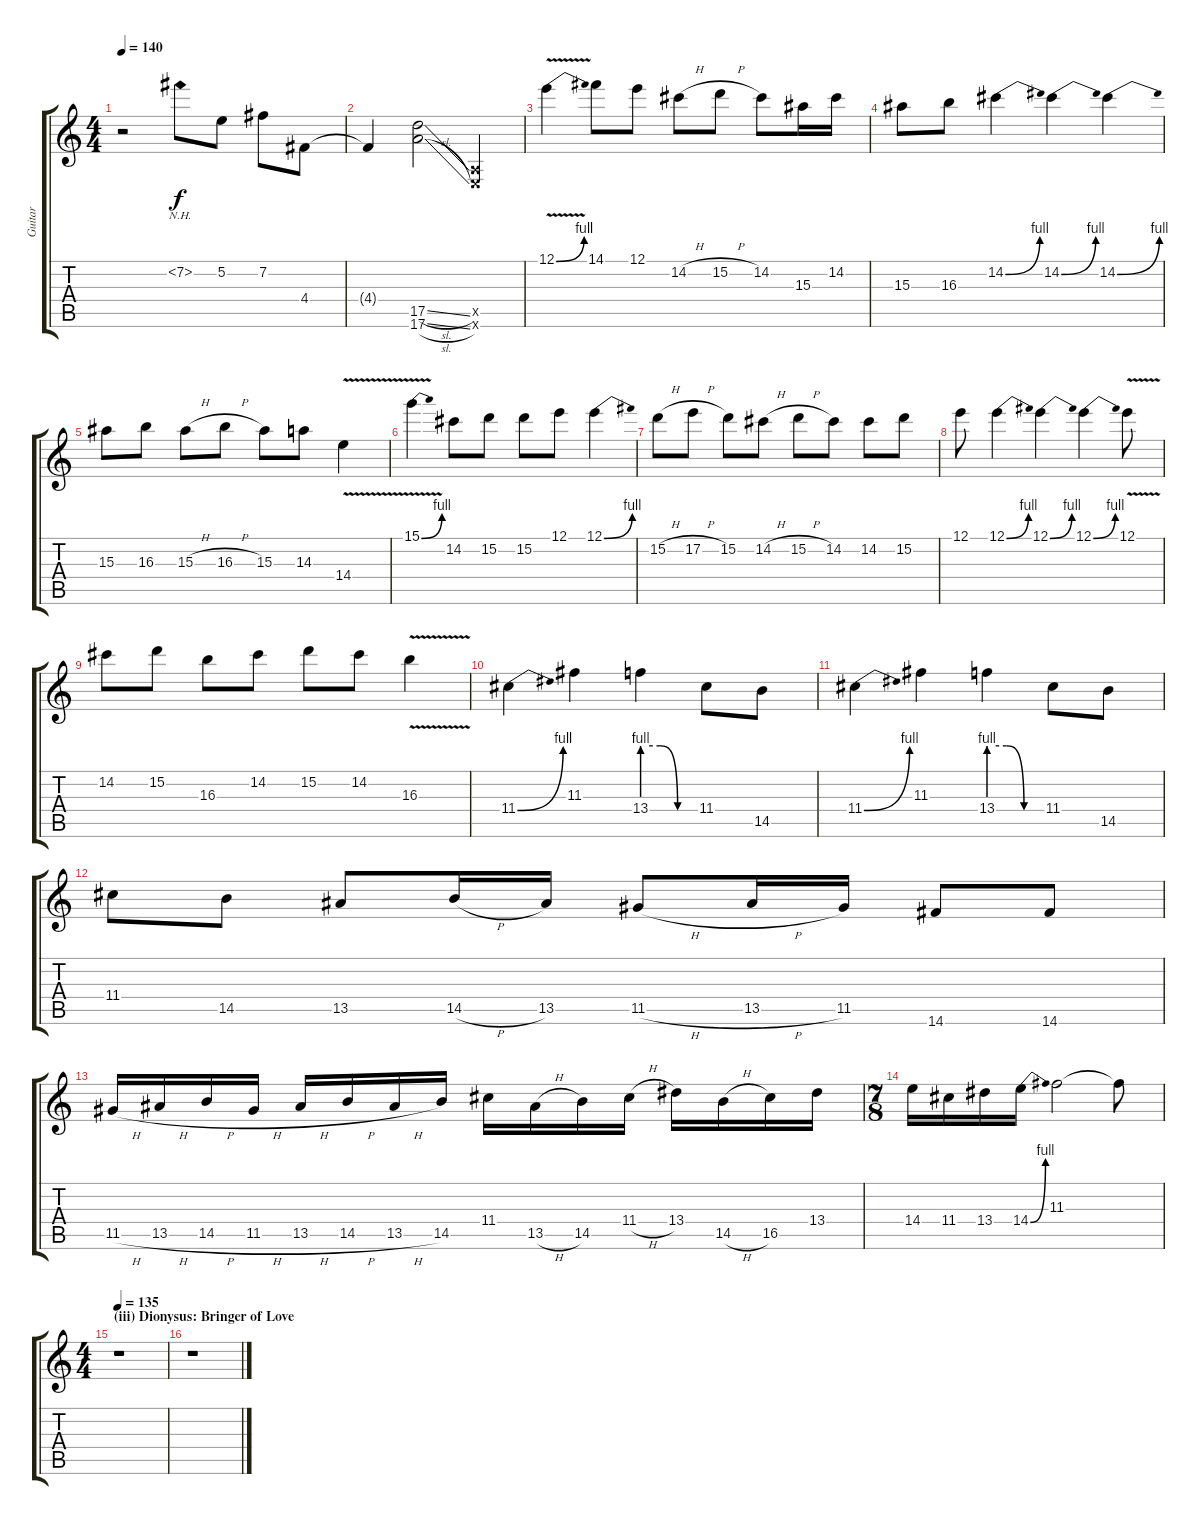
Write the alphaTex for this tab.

\track ("Guitar" "Guitar") {instrument overdrivenguitar}
\staff {score tabs}
\tuning (E4 B3 G3 D3 A2 E2) {hide}
\ts (4 4)
\tempo 140
\clef g2
\ks c
r.2{dy f} 7.2{nh}.8 5.2.8 7.2.8 4.4.8 |
4.4{t}.4 (17.5{sl} 17.6{sl}).2 (0.5{x} 0.6{x}).4 |
12.1{be (bend 0 0 60 4) v}.4 14.1.8 12.1.8 14.2{h}.8 15.2{h}.8 14.2.8 15.3.16 14.2.16 |
15.3.8 16.3.8 14.2{be (bend 0 0 60 4)}.4 14.2{be (bend 0 0 60 4)}.4 14.2{be (bend 0 0 60 4)}.4 |
15.3.8 16.3.8 15.3{h}.8 16.3{h}.8 15.3.8 14.3.8 14.4{v}.4 |
15.1{be (bend 0 0 60 4) v}.4 14.2.8 15.2.8 15.2.8 12.1.8 12.1{be (bend 0 0 60 4)}.4 |
15.2{h}.8 17.2{h}.8 15.2.8 14.2{h}.8 15.2{h}.8 14.2.8 14.2.8 15.2.8 |
12.1.8 12.1{be (bend 0 0 60 4)}.4 12.1{be (bend 0 0 60 4)}.4 12.1{be (bend 0 0 60 4)}.4 12.1{v}.8 |
14.2.8 15.2.8 16.3.8 14.2.8 15.2.8 14.2.8 16.3{v}.4 |
11.4{be (bend 0 0 60 4)}.4 11.3.4 13.4{be (custom 0 4 20 4 40 0 60 0)}.4 11.4.8 14.5.8 |
11.4{be (bend 0 0 60 4)}.4 11.3.4 13.4{be (custom 0 4 20 4 40 0 60 0)}.4 11.4.8 14.5.8 |
11.4.8 14.5.8 13.5.8 14.5{h}.16 13.5.16 11.5{h}.8 13.5{h}.16 11.5.16 14.6.8 14.6.8 |
11.5{h}.16 13.5{h}.16 14.5{h}.16 11.5{h}.16 13.5{h}.16 14.5{h}.16 13.5{h}.16 14.5.16 11.4.16 13.5{h}.16 14.5.16 11.4{h}.16 13.4.16 14.5{h}.16 16.5.16 13.4.16 |
\ts (7 8)
14.4.16 11.4.16 13.4.16 14.4{be (bend 0 0 60 4)}.16 11.3.2 11.3{t}.8 |
\ts (4 4)
\section ("" "(iii) Dionysus: Bringer of Love")
\tempo 135
r.1 |
r.1
